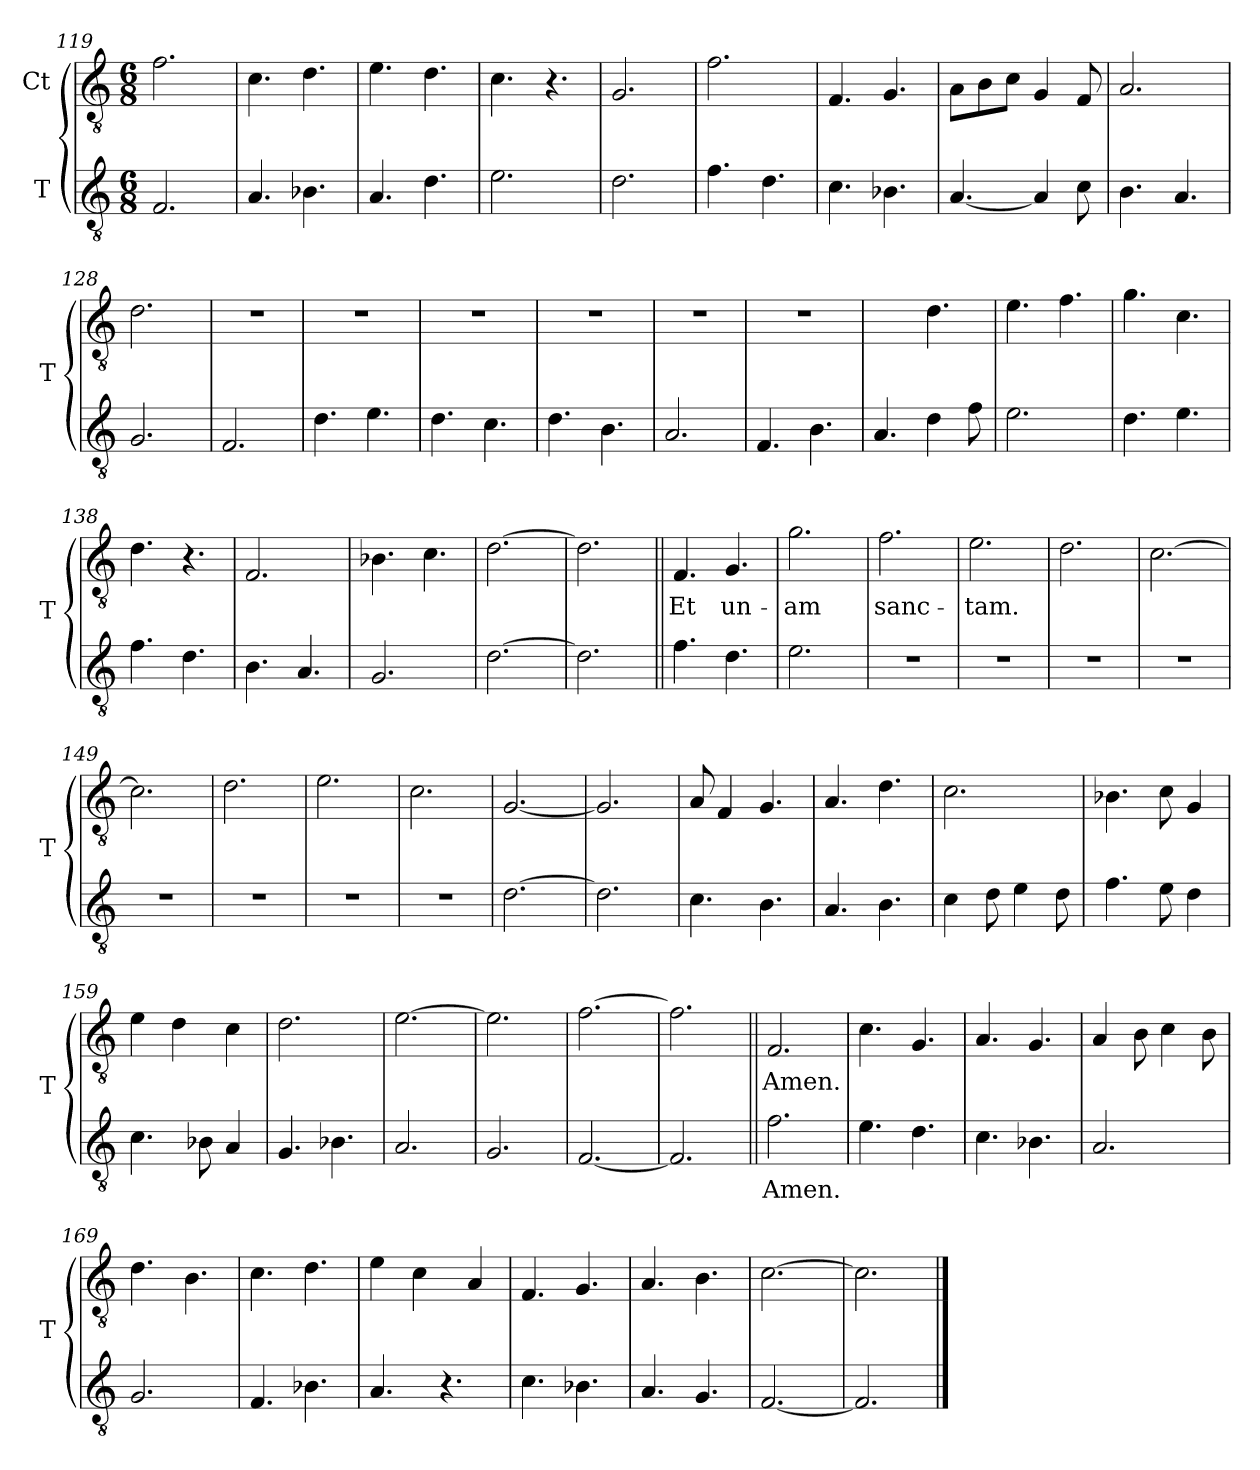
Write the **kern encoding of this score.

**kern	**text	**kern	**text
*part2	*part2	*part1	*part1
*staff2	*staff2	*staff1	*staff1
*I"T	*	*I"Ct	*
*I'T	*	*I'T	*
*clefGv2	*	*clefGv2	*
*k[]	*	*k[]	*
*C:	*	*C:	*
*M6/8	*	*M6/8	*
=119	=119	=119	=119
2.F/	.	2.f\	.
=120	=120	=120	=120
4.A/	.	4.c\	.
4.B-i\	.	4.d\	.
=121	=121	=121	=121
4.A/	.	4.e\	.
4.d\	.	4.d\	.
!!LO:LB:g=z
=122	=122	=122	=122
2.e\	.	4.c\	.
.	.	4.r	.
=123	=123	=123	=123
2.d\	.	2.G/	.
=124	=124	=124	=124
4.f\	.	2.f\	.
4.d\	.	.	.
=125	=125	=125	=125
4.c\	.	4.F/	.
4.B-i\	.	4.G/	.
=126	=126	=126	=126
[4.A/	.	8A\L	.
.	.	8B\	.
.	.	8c\J	.
4A/]	.	4G/	.
8c\	.	8F/	.
=127	=127	=127	=127
4.B\	.	2.A/	.
4.A/	.	.	.
=128	=128	=128	=128
2.G/	.	2.d\	.
=129	=129	=129	=129
2.F/	.	2.r	.
=130	=130	=130	=130
4.d\	.	2.r	.
4.e\	.	.	.
!!LO:PB:g=z
=131	=131	=131	=131
4.d\	.	2.r	.
4.c\	.	.	.
=132	=132	=132	=132
4.d\	.	2.r	.
4.B\	.	.	.
=133	=133	=133	=133
2.A/	.	2.r	.
=134	=134	=134	=134
4.F/	.	2.r	.
4.B\	.	.	.
=135	=135	=135	=135
4.A/	.	4.ryy	.
4d\	.	4.d\	.
8f\	.	.	.
=136	=136	=136	=136
2.e\	.	4.e\	.
.	.	4.f\	.
=137	=137	=137	=137
4.d\	.	4.g\	.
4.e\	.	4.c\	.
=138	=138	=138	=138
4.f\	.	4.d\	.
4.d\	.	4.r	.
=139	=139	=139	=139
4.B\	.	2.F/	.
4.A/	.	.	.
!!LO:LB:g=z
=140	=140	=140	=140
2.G/	.	4.B-i\	.
.	.	4.c\	.
=141	=141	=141	=141
[2.d\	.	[2.d\	.
=142	=142	=142	=142
2.d\]	.	2.d\]	.
=143||	=143||	=143||	=143||
!	!	!	!LO:LY:b
4.f\	.	4.F/	Et
!	!	!	!LO:LY:b
4.d\	.	4.G/	un-
=144	=144	=144	=144
!	!	!	!LO:LY:b
2.e\	.	2.g\	-am
=145	=145	=145	=145
!	!	!	!LO:LY:b
2.r	.	2.f\	sanc-
=146	=146	=146	=146
!	!	!	!LO:LY:b
2.r	.	2.e\	-tam.
=147	=147	=147	=147
2.r	.	2.d\	.
=148	=148	=148	=148
2.r	.	[2.c\	.
=149	=149	=149	=149
2.r	.	2.c\]	.
!!LO:LB:g=z
=150	=150	=150	=150
2.r	.	2.d\	.
=151	=151	=151	=151
2.r	.	2.e\	.
=152	=152	=152	=152
2.r	.	2.c\	.
=153	=153	=153	=153
[2.d\	.	[2.G/	.
=154	=154	=154	=154
2.d\]	.	2.G/]	.
=155	=155	=155	=155
4.c\	.	8A/	.
.	.	4F/	.
4.B\	.	4.G/	.
=156	=156	=156	=156
4.A/	.	4.A/	.
4.B\	.	4.d\	.
=157	=157	=157	=157
4c\	.	2.c\	.
8d\	.	.	.
4e\	.	.	.
8d\	.	.	.
=158	=158	=158	=158
4.f\	.	4.B-i\	.
8e\	.	8c\	.
4d\	.	4G/	.
!!LO:LB:g=z
=159	=159	=159	=159
4.c\	.	4e\	.
.	.	4d\	.
8B-i\	.	.	.
4A/	.	4c\	.
=160	=160	=160	=160
4.G/	.	2.d\	.
4.B-i\	.	.	.
=161	=161	=161	=161
2.A/	.	[2.e\	.
=162	=162	=162	=162
2.G/	.	2.e\]	.
=163	=163	=163	=163
[2.F/	.	[2.f\	.
=164	=164	=164	=164
2.F/]	.	2.f\]	.
=165||	=165||	=165||	=165||
!	!LO:LY:b	!	!LO:LY:b
2.f\	Amen.	2.F/	Amen.
=166	=166	=166	=166
4.e\	.	4.c\	.
4.d\	.	4.G/	.
=167	=167	=167	=167
4.c\	.	4.A/	.
4.B-i\	.	4.G/	.
!!LO:LB:g=z
=168	=168	=168	=168
2.A/	.	4A/	.
.	.	8B\	.
.	.	4c\	.
.	.	8B\	.
=169	=169	=169	=169
2.G/	.	4.d\	.
.	.	4.B\	.
=170	=170	=170	=170
4.F/	.	4.c\	.
4.B-i\	.	4.d\	.
=171	=171	=171	=171
4.A/	.	4e\	.
.	.	4c\	.
4.r	.	.	.
.	.	4A/	.
=172	=172	=172	=172
4.c\	.	4.F/	.
4.B-i\	.	4.G!/	.
=173	=173	=173	=173
4.A/	.	4.A!/	.
4.G/	.	4.B!\	.
=174	=174	=174	=174
[2.F/	.	[2.c!\	.
=175	=175	=175	=175
2.F/]	.	2.c!\]	.
==	==	==	==
*-	*-	*-	*-
